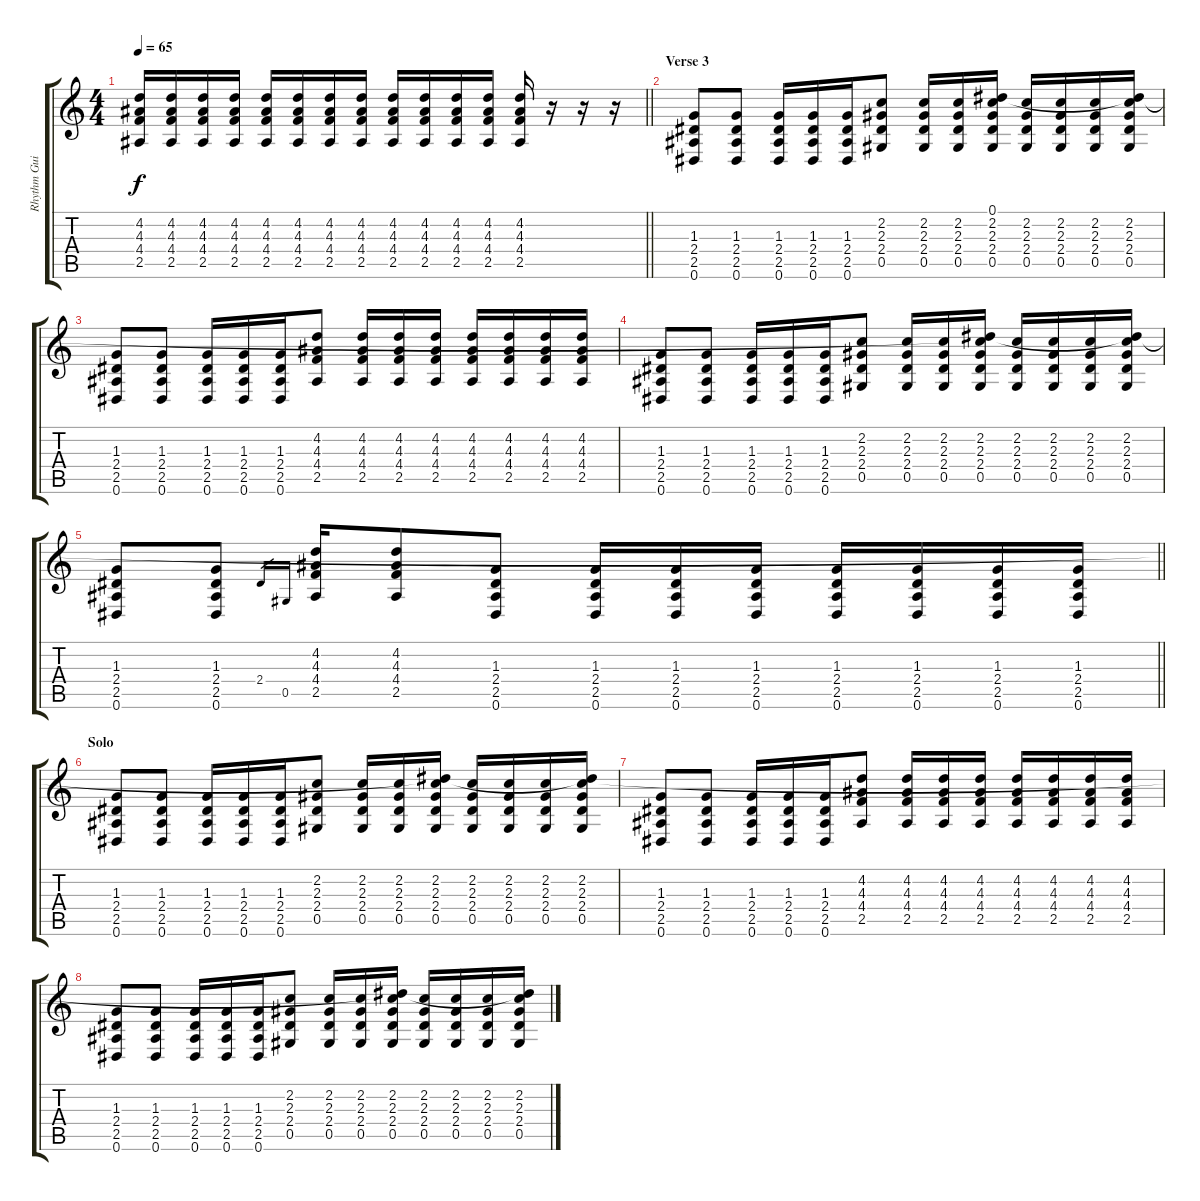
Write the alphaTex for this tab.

\track ("Rhythm Guitar #2" "Rhythm Gui") {instrument distortionguitar}
\staff {score tabs}
\tuning (Eb4 Bb3 Gb3 Db3 Ab2 Eb2) {hide}
\ts (4 4)
\tempo 65
\clef g2
\barLineRight lightlight
\ks c
(4.2 4.3 4.4 2.5).16{dy f} (4.2 4.3 4.4 2.5).16 (4.2 4.3 4.4 2.5).16 (4.2 4.3 4.4 2.5).16 (4.2 4.3 4.4 2.5).16 (4.2 4.3 4.4 2.5).16 (4.2 4.3 4.4 2.5).16 (4.2 4.3 4.4 2.5).16 (4.2 4.3 4.4 2.5).16 (4.2 4.3 4.4 2.5).16 (4.2 4.3 4.4 2.5).16 (4.2 4.3 4.4 2.5).16 (4.2 4.3 4.4 2.5).16 r.16 r.16 r.16 |
\section ("" "Verse 3")
(1.3 2.4 2.5 0.6).8 (1.3 2.4 2.5 0.6).8 (1.3 2.4 2.5 0.6).16 (1.3 2.4 2.5 0.6).16 (1.3 2.4 2.5 0.6).16 (2.2 2.3 2.4 0.5).8 (2.2 2.3 2.4 0.5).16 (2.2 2.3 2.4 0.5).16 (0.1 2.2 2.3 2.4 0.5).16 (2.2 2.3 2.4 0.5).16 (2.2 2.3 2.4 0.5).16 (2.2 2.3 2.4 0.5).16 (0.1{t} 2.2 2.3 2.4 0.5).16 |
(1.3 2.4 2.5 0.6).8 (1.3 2.4 2.5 0.6).8 (1.3 2.4 2.5 0.6).16 (1.3 2.4 2.5 0.6).16 (1.3 2.4 2.5 0.6).16 (4.2 4.3 4.4 2.5).8 (4.2 4.3 4.4 2.5).16 (4.2 4.3 4.4 2.5).16 (4.2 4.3 4.4 2.5).16 (4.2 4.3 4.4 2.5).16 (4.2 4.3 4.4 2.5).16 (4.2 4.3 4.4 2.5).16 (4.2 4.3 4.4 2.5).16 |
(1.3 2.4 2.5 0.6).8 (1.3 2.4 2.5 0.6).8 (1.3 2.4 2.5 0.6).16 (1.3 2.4 2.5 0.6).16 (1.3 2.4 2.5 0.6).16 (2.2 2.3 2.4 0.5).8 (2.2 2.3 2.4 0.5).16 (2.2 2.3 2.4 0.5).16 (0.1{t} 2.2 2.3 2.4 0.5).16 (2.2 2.3 2.4 0.5).16 (2.2 2.3 2.4 0.5).16 (2.2 2.3 2.4 0.5).16 (0.1{t} 2.2 2.3 2.4 0.5).16 |
\barLineRight lightlight
(1.3 2.4 2.5 0.6).8 (1.3 2.4 2.5 0.6).8 2.4.16{gr} 0.5.16{gr} (4.2 4.3 4.4 2.5).16 (4.2 4.3 4.4 2.5).8 (1.3 2.4 2.5 0.6).8 (1.3 2.4 2.5 0.6).16 (1.3 2.4 2.5 0.6).16 (1.3 2.4 2.5 0.6).16 (1.3 2.4 2.5 0.6).16 (1.3 2.4 2.5 0.6).16 (1.3 2.4 2.5 0.6).16 (1.3 2.4 2.5 0.6).16 |
\section ("" "Solo")
(1.3 2.4 2.5 0.6).8 (1.3 2.4 2.5 0.6).8 (1.3 2.4 2.5 0.6).16 (1.3 2.4 2.5 0.6).16 (1.3 2.4 2.5 0.6).16 (2.2 2.3 2.4 0.5).8 (2.2 2.3 2.4 0.5).16 (2.2 2.3 2.4 0.5).16 (0.1{t} 2.2 2.3 2.4 0.5).16 (2.2 2.3 2.4 0.5).16 (2.2 2.3 2.4 0.5).16 (2.2 2.3 2.4 0.5).16 (0.1{t} 2.2 2.3 2.4 0.5).16 |
(1.3 2.4 2.5 0.6).8 (1.3 2.4 2.5 0.6).8 (1.3 2.4 2.5 0.6).16 (1.3 2.4 2.5 0.6).16 (1.3 2.4 2.5 0.6).16 (4.2 4.3 4.4 2.5).8 (4.2 4.3 4.4 2.5).16 (4.2 4.3 4.4 2.5).16 (4.2 4.3 4.4 2.5).16 (4.2 4.3 4.4 2.5).16 (4.2 4.3 4.4 2.5).16 (4.2 4.3 4.4 2.5).16 (4.2 4.3 4.4 2.5).16 |
(1.3 2.4 2.5 0.6).8 (1.3 2.4 2.5 0.6).8 (1.3 2.4 2.5 0.6).16 (1.3 2.4 2.5 0.6).16 (1.3 2.4 2.5 0.6).16 (2.2 2.3 2.4 0.5).8 (2.2 2.3 2.4 0.5).16 (2.2 2.3 2.4 0.5).16 (0.1{t} 2.2 2.3 2.4 0.5).16 (2.2 2.3 2.4 0.5).16 (2.2 2.3 2.4 0.5).16 (2.2 2.3 2.4 0.5).16 (0.1{t} 2.2 2.3 2.4 0.5).16
